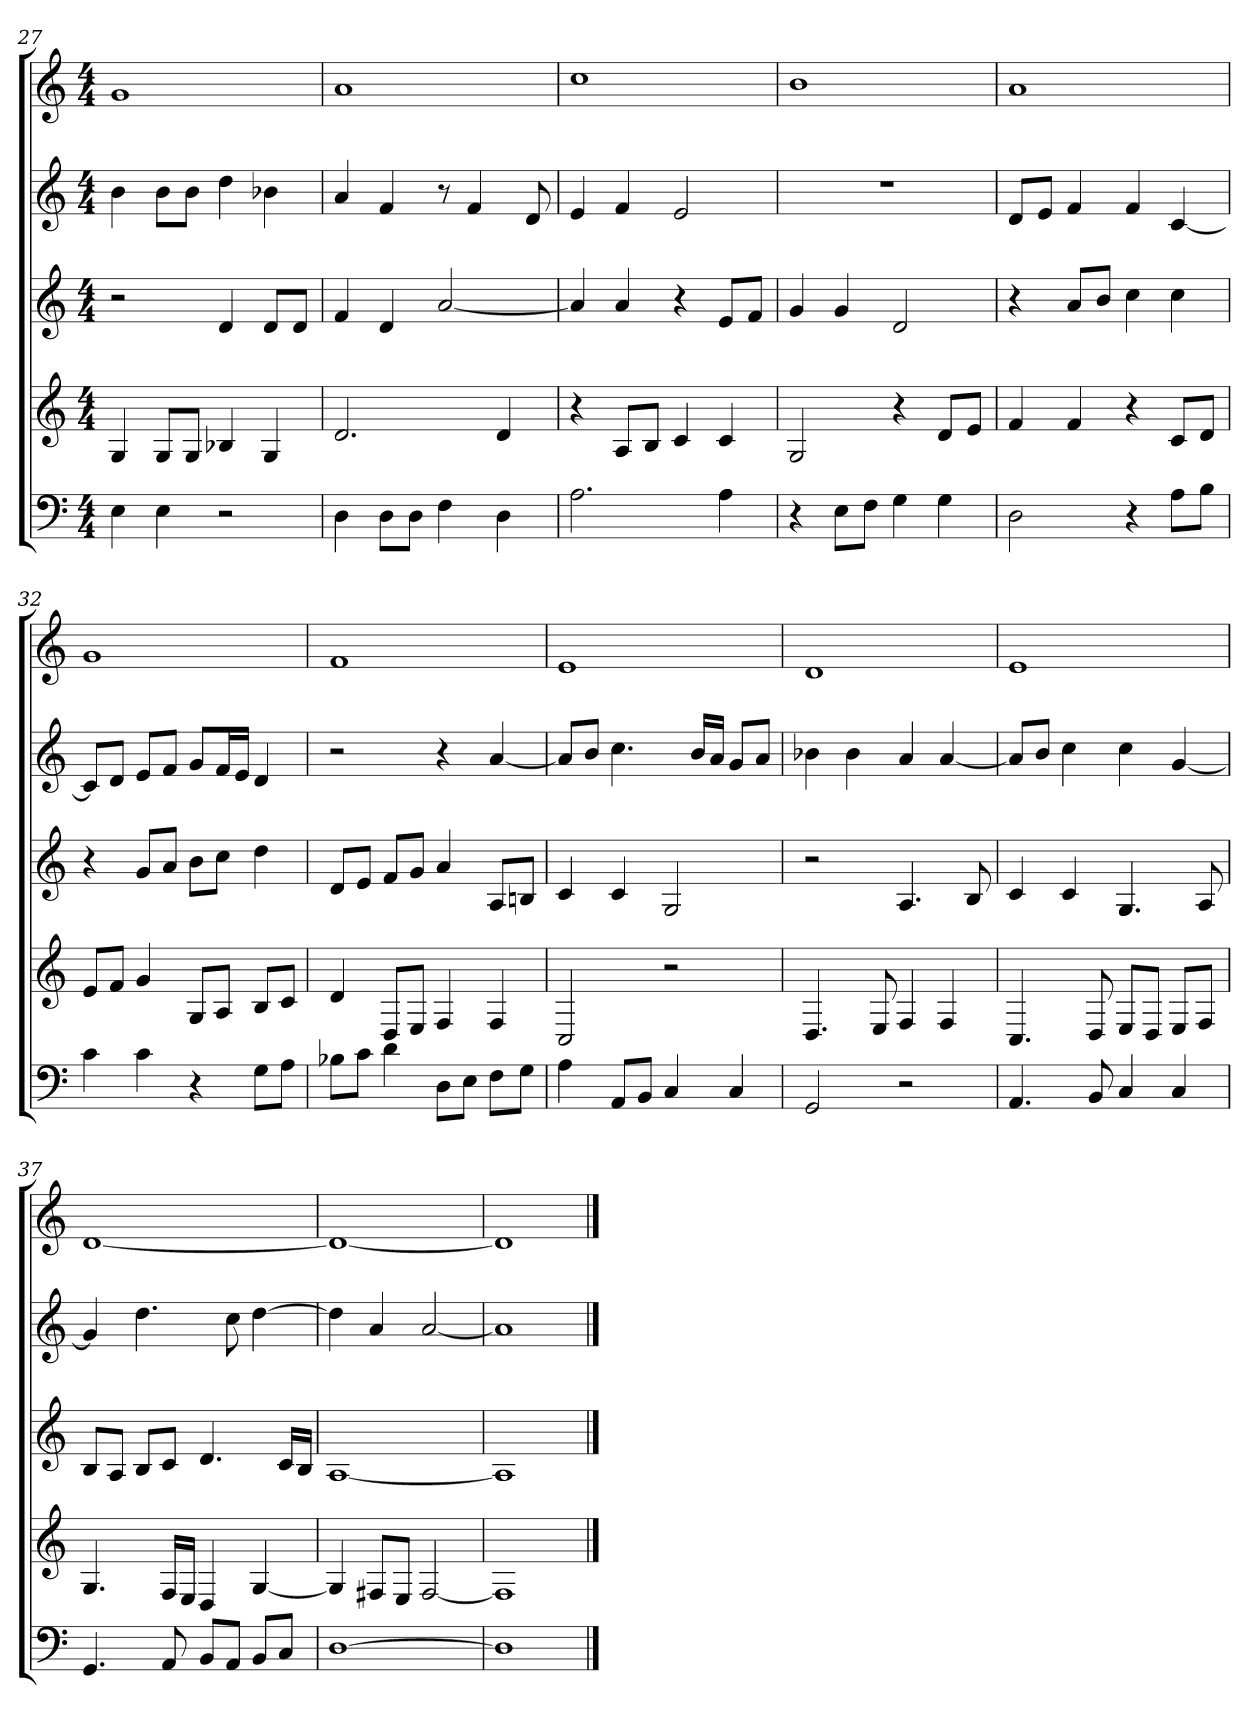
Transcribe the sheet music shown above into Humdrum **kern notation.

**kern	**kern	**kern	**kern	**kern
*part5	*part4	*part3	*part2	*part1
*staff5	*staff4	*staff3	*staff2	*staff1
*k[]	*k[]	*k[]	*k[]	*k[]
*M4/4	*M4/4	*M4/4	*M4/4	*M4/4
=27	=27	=27	=27	=27
4E	4G	2r	4b	1g
4E	8GL	.	8bL	.
.	8GJ	.	8bJ	.
2r	4B-X	4d	4dd	.
.	4G	8dL	4b-X	.
.	.	8dJ	.	.
=28	=28	=28	=28	=28
4D	2.d	4f	4a	1a
8DL	.	4d	4f	.
8DJ	.	.	.	.
4F	.	[2a	8r	.
.	.	.	4f	.
4D	4d	.	.	.
.	.	.	8d	.
=29	=29	=29	=29	=29
2.A	4r	4a]	4e	1cc
.	8AL	4a	4f	.
.	8BJ	.	.	.
.	4c	4r	2e	.
4A	4c	8eL	.	.
.	.	8fJ	.	.
=30	=30	=30	=30	=30
4r	2G	4g	1r	1b
8EL	.	4g	.	.
8FJ	.	.	.	.
4G	4r	2d	.	.
4G	8dL	.	.	.
.	8eJ	.	.	.
=31	=31	=31	=31	=31
2D	4f	4r	8dL	1a
.	.	.	8eJ	.
.	4f	8aL	4f	.
.	.	8bJ	.	.
4r	4r	4cc	4f	.
8AL	8cL	4cc	[4c	.
8BJ	8dJ	.	.	.
=32	=32	=32	=32	=32
4c	8eL	4r	8cL]	1g
.	8fJ	.	8dJ	.
4c	4g	8gL	8eL	.
.	.	8aJ	8fJ	.
4r	8GL	8bL	8gL	.
.	8AJ	8ccJ	16fL	.
.	.	.	16eJJ	.
8GL	8BL	4dd	4d	.
8AJ	8cJ	.	.	.
=33	=33	=33	=33	=33
8B-XL	4d	8dL	2r	1f
8cJ	.	8eJ	.	.
4d	8DL	8fL	.	.
.	8EJ	8gJ	.	.
8DL	4F	4a	4r	.
8EJ	.	.	.	.
8FL	4F	8AL	[4a	.
8GJ	.	8BnJ	.	.
=34	=34	=34	=34	=34
4A	2C	4c	8aL]	1e
.	.	.	8bJ	.
8AAL	.	4c	4.cc	.
8BBJ	.	.	.	.
4C	2r	2G	.	.
.	.	.	16bLL	.
.	.	.	16aJJ	.
4C	.	.	8gL	.
.	.	.	8aJ	.
=35	=35	=35	=35	=35
2GG	4.D	2r	4b-X	1d
.	.	.	4b-	.
.	8E	.	.	.
2r	4F	4.A	4a	.
.	4F	.	[4a	.
.	.	8B	.	.
=36	=36	=36	=36	=36
4.AA	4.C	4c	8aL]	1e
.	.	.	8bJ	.
.	.	4c	4cc	.
8BB	8D	.	.	.
4C	8EL	4.G	4cc	.
.	8DJ	.	.	.
4C	8EL	.	[4g	.
.	8FJ	8A	.	.
=37	=37	=37	=37	=37
4.GG	4.G	8BL	4g]	[1d
.	.	8AJ	.	.
.	.	8BL	4.dd	.
8AA	16FLL	8cJ	.	.
.	16EJJ	.	.	.
8BBL	4D	4.d	.	.
8AAJ	.	.	8cc	.
8BBL	[4G	.	[4dd	.
8CJ	.	16cLL	.	.
.	.	16BJJ	.	.
=38	=38	=38	=38	=38
[1D	4G]	[1A	4dd]	1d_
.	8F#XL	.	4a	.
.	8EJ	.	.	.
.	[2F#	.	[2a	.
=39	=39	=39	=39	=39
1D]	1F#]	1A]	1a]	1d]
==	==	==	==	==
*-	*-	*-	*-	*-
